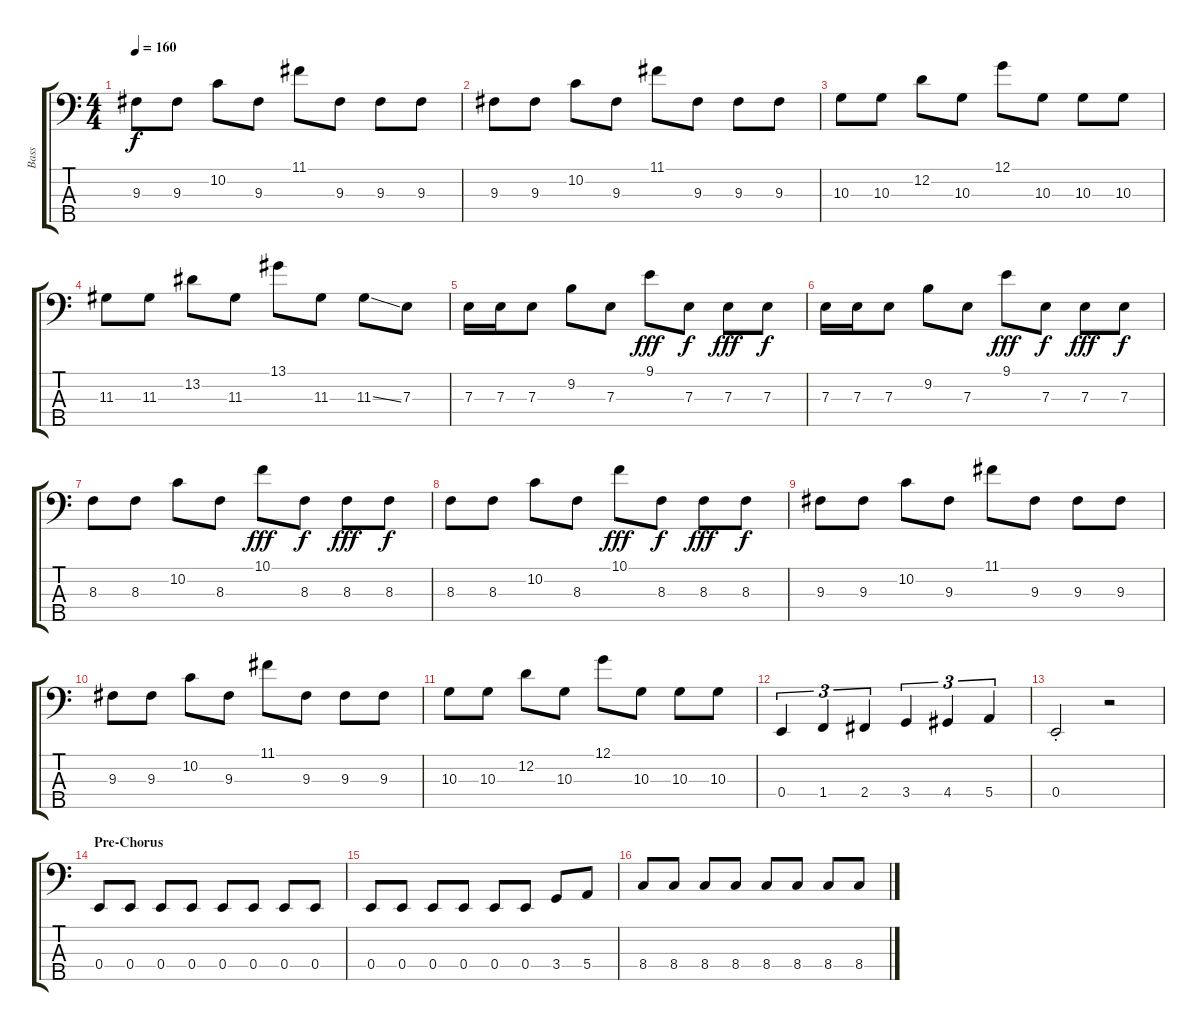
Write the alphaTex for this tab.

\track ("Bass" "Bass") {instrument electricbasspick}
\staff {score tabs}
\tuning (G2 D2 A1 E1 B0) {hide}
\ts (4 4)
\tempo 160
\clef f4
\ks c
9.3.8{dy f} 9.3.8 10.2.8 9.3.8 11.1.8 9.3.8 9.3.8 9.3.8 |
9.3.8 9.3.8 10.2.8 9.3.8 11.1.8 9.3.8 9.3.8 9.3.8 |
10.3.8 10.3.8 12.2.8 10.3.8 12.1.8 10.3.8 10.3.8 10.3.8 |
11.3.8 11.3.8 13.2.8 11.3.8 13.1.8 11.3.8 11.3{ss}.8 7.3.8 |
7.3.16 7.3.16 7.3.8 9.2.8 7.3.8 9.1.8{dy fff} 7.3.8{dy f} 7.3.8{dy fff} 7.3.8{dy f} |
7.3.16 7.3.16 7.3.8 9.2.8 7.3.8 9.1.8{dy fff} 7.3.8{dy f} 7.3.8{dy fff} 7.3.8{dy f} |
8.3.8 8.3.8 10.2.8 8.3.8 10.1.8{dy fff} 8.3.8{dy f} 8.3.8{dy fff} 8.3.8{dy f} |
8.3.8 8.3.8 10.2.8 8.3.8 10.1.8{dy fff} 8.3.8{dy f} 8.3.8{dy fff} 8.3.8{dy f} |
9.3.8 9.3.8 10.2.8 9.3.8 11.1.8 9.3.8 9.3.8 9.3.8 |
9.3.8 9.3.8 10.2.8 9.3.8 11.1.8 9.3.8 9.3.8 9.3.8 |
10.3.8 10.3.8 12.2.8 10.3.8 12.1.8 10.3.8 10.3.8 10.3.8 |
0.4.4{tu (3 2)} 1.4.4{tu (3 2)} 2.4.4{tu (3 2)} 3.4.4{tu (3 2)} 4.4.4{tu (3 2)} 5.4.4{tu (3 2)} |
0.4{st}.2 r.2 |
\section ("" "Pre-Chorus")
0.4.8 0.4.8 0.4.8 0.4.8 0.4.8 0.4.8 0.4.8 0.4.8 |
0.4.8 0.4.8 0.4.8 0.4.8 0.4.8 0.4.8 3.4.8 5.4.8 |
8.4.8 8.4.8 8.4.8 8.4.8 8.4.8 8.4.8 8.4.8 8.4.8
